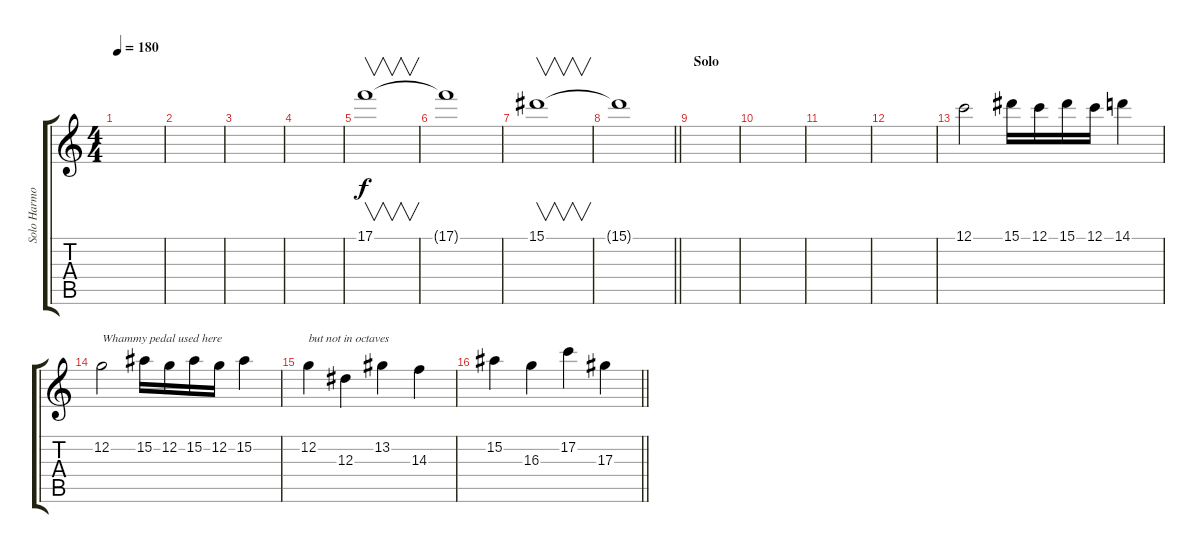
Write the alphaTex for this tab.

\track ("Solo Harmony" "Solo Harmo") {instrument distortionguitar}
\staff {score tabs}
\tuning (C4 G3 Eb3 Bb2 F2 C2) {hide}
\ts (4 4)
\tempo 180
\clef g2
\ks c
|
|
|
|
17.1.1{v} |
17.1{t}.1 |
15.1.1{v} |
\barLineRight lightlight
15.1{t}.1 |
\section ("" "Solo")
|
|
|
|
12.1.2{balance 6} 15.1.16 12.1.16 15.1.16 12.1.16 14.1.4 |
12.2.2{txt "Whammy pedal used here"} 15.2.16 12.2.16 15.2.16 12.2.16 15.2.4 |
12.2.4{txt "but not in octaves" volume 10} 12.3.4 13.2.4 14.3.4 |
\barLineRight lightlight
15.2.4 16.3.4 17.2.4 17.3.4
